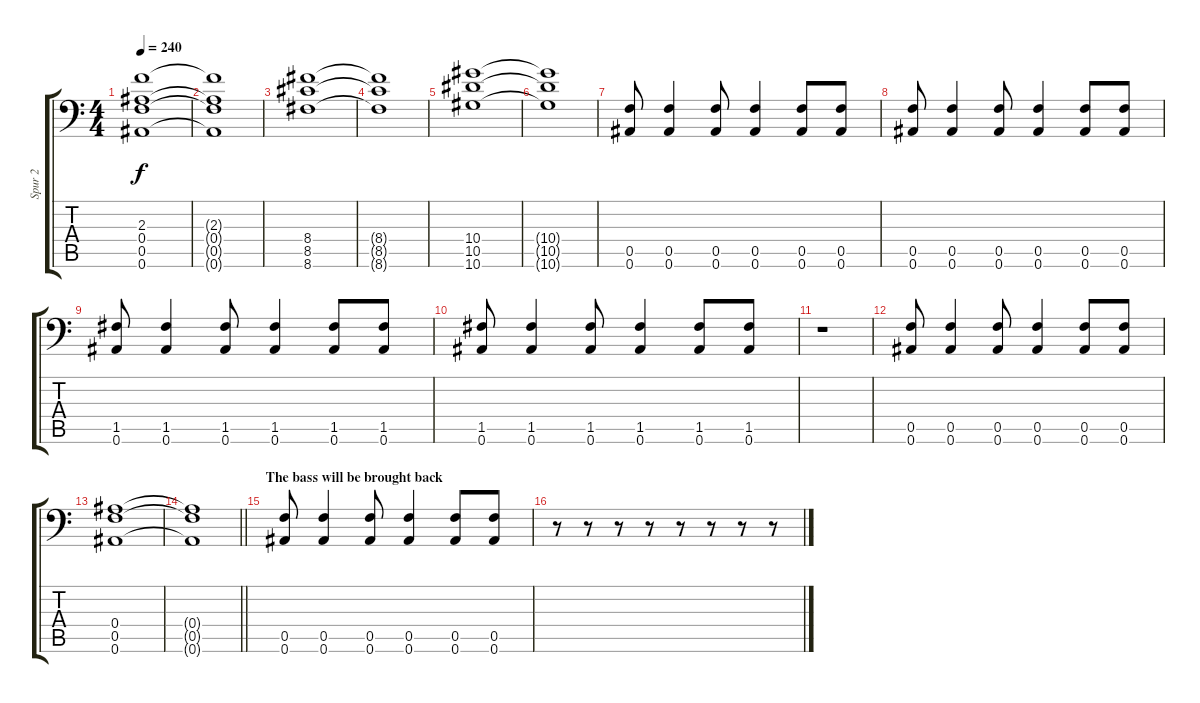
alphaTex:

\track ("Spur 2" "Spur 2") {instrument overdrivenguitar}
\staff {score tabs}
\tuning (C4 G3 Eb3 Bb2 F2 Bb1) {hide}
\ts (4 4)
\tempo 240
\clef f4
\ks c
(2.3{t} 0.4{t} 0.5{t} 0.6{t}).1{dy f} |
(2.3{t} 0.4{t} 0.5{t} 0.6{t}).1 |
(8.4 8.5 8.6).1 |
(8.4{t} 8.5{t} 8.6{t}).1 |
(10.4 10.5 10.6).1 |
(10.4{t} 10.5{t} 10.6{t}).1 |
(0.5 0.6).8 (0.5 0.6).4 (0.5 0.6).8 (0.5 0.6).4 (0.5 0.6).8 (0.5 0.6).8 |
(0.5 0.6).8 (0.5 0.6).4 (0.5 0.6).8 (0.5 0.6).4 (0.5 0.6).8 (0.5 0.6).8 |
(1.5 0.6).8 (1.5 0.6).4 (1.5 0.6).8 (1.5 0.6).4 (1.5 0.6).8 (1.5 0.6).8 |
(1.5 0.6).8 (1.5 0.6).4 (1.5 0.6).8 (1.5 0.6).4 (1.5 0.6).8 (1.5 0.6).8 |
r.1 |
(0.5 0.6).8 (0.5 0.6).4 (0.5 0.6).8 (0.5 0.6).4 (0.5 0.6).8 (0.5 0.6).8 |
(0.4 0.5 0.6).1 |
\barLineRight lightlight
(0.4{t} 0.5{t} 0.6{t}).1 |
\section ("" "The bass will be brought back")
(0.5 0.6).8 (0.5 0.6).4 (0.5 0.6).8 (0.5 0.6).4 (0.5 0.6).8 (0.5 0.6).8 |
r.8 r.8 r.8 r.8 r.8 r.8 r.8 r.8
